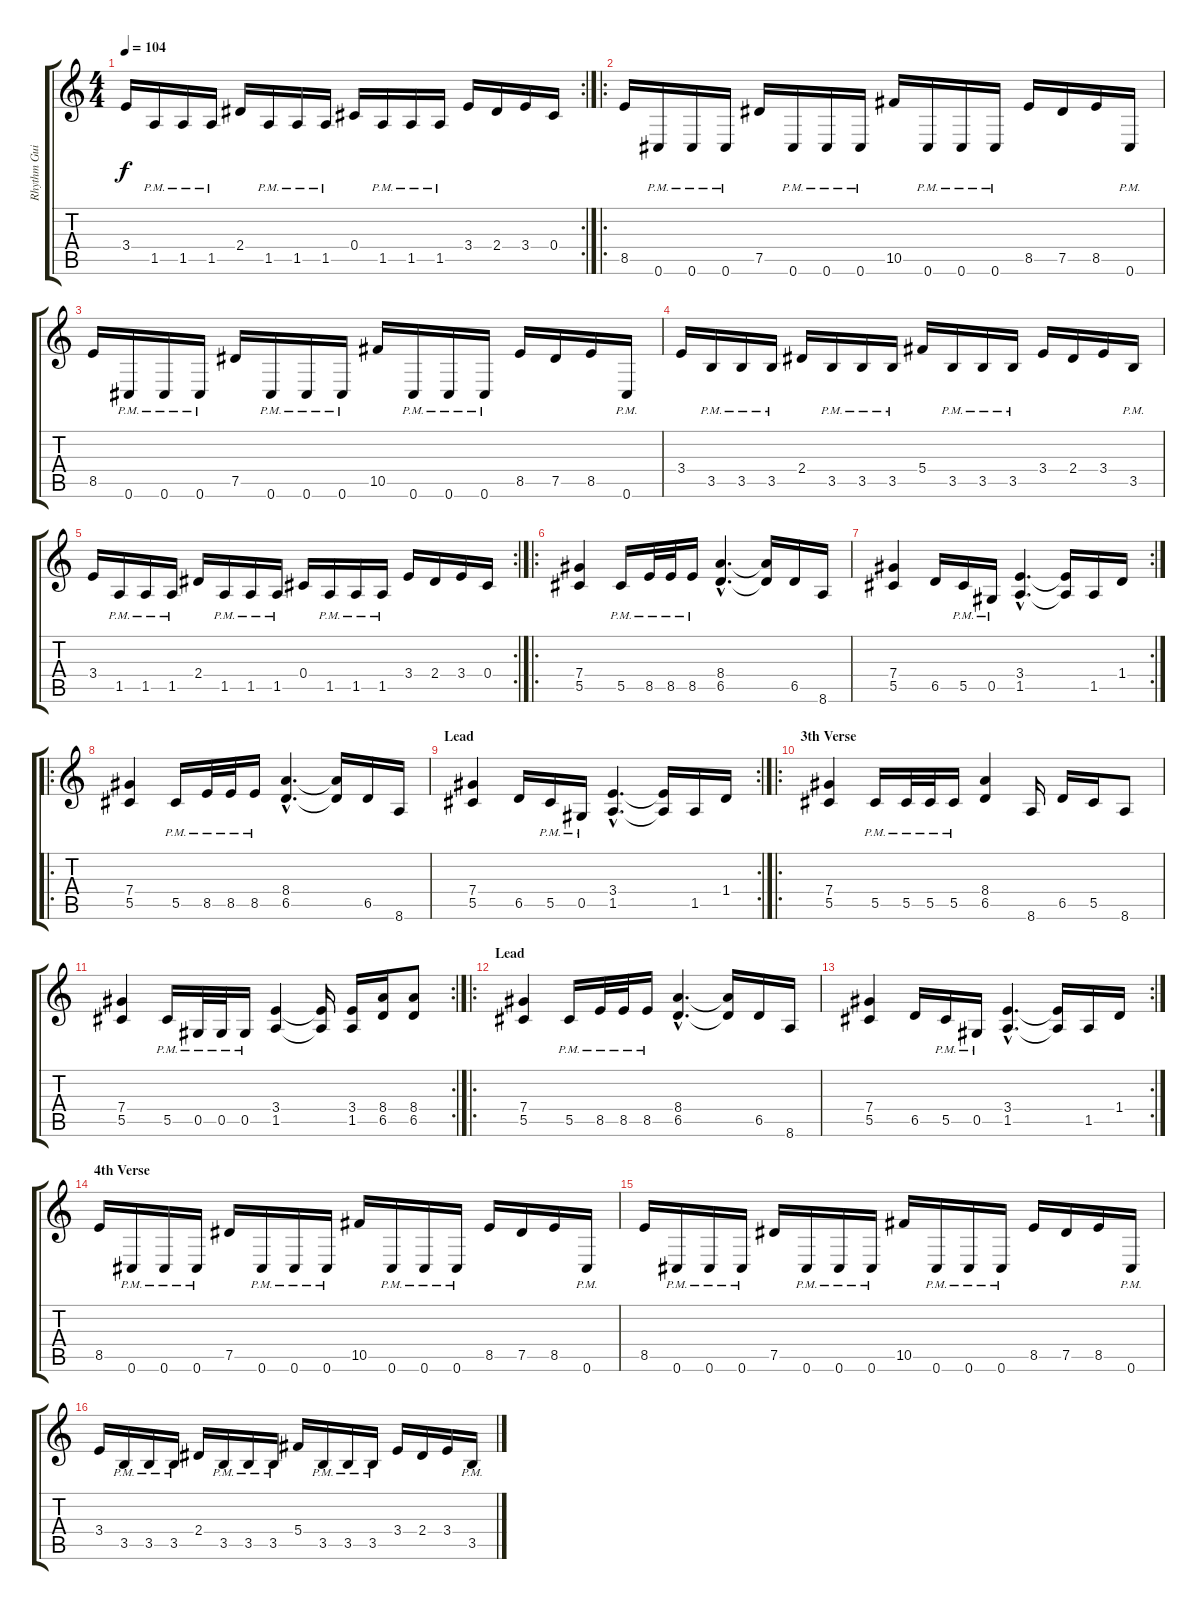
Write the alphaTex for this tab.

\track ("Rhythm Guitar" "Rhythm Gui") {instrument distortionguitar}
\staff {score tabs}
\tuning (Eb4 Bb3 Gb3 Db3 Ab2 Db2) {hide}
\rc 2
\ts (4 4)
\tempo 104
\clef g2
\ks c
3.4.16{dy f} 1.5{pm}.16 1.5{pm}.16 1.5{pm}.16 2.4.16 1.5{pm}.16 1.5{pm}.16 1.5{pm}.16 0.4.16 1.5{pm}.16 1.5{pm}.16 1.5{pm}.16 3.4.16 2.4.16 3.4.16 0.4.16 |
\ro
8.5.16{balance 4} 0.6{pm}.16 0.6{pm}.16 0.6{pm}.16 7.5.16 0.6{pm}.16 0.6{pm}.16 0.6{pm}.16 10.5.16 0.6{pm}.16 0.6{pm}.16 0.6{pm}.16 8.5.16 7.5.16 8.5.16 0.6{pm}.16 |
8.5.16 0.6{pm}.16 0.6{pm}.16 0.6{pm}.16 7.5.16 0.6{pm}.16 0.6{pm}.16 0.6{pm}.16 10.5.16 0.6{pm}.16 0.6{pm}.16 0.6{pm}.16 8.5.16 7.5.16 8.5.16 0.6{pm}.16 |
3.4.16 3.5{pm}.16 3.5{pm}.16 3.5{pm}.16 2.4.16 3.5{pm}.16 3.5{pm}.16 3.5{pm}.16 5.4.16 3.5{pm}.16 3.5{pm}.16 3.5{pm}.16 3.4.16 2.4.16 3.4.16 3.5{pm}.16 |
\rc 2
3.4.16 1.5{pm}.16 1.5{pm}.16 1.5{pm}.16 2.4.16 1.5{pm}.16 1.5{pm}.16 1.5{pm}.16 0.4.16 1.5{pm}.16 1.5{pm}.16 1.5{pm}.16 3.4.16 2.4.16 3.4.16 0.4.16 |
\ro
(7.4 5.5).4{balance 6} 5.5{pm}.16 8.5{pm}.32 8.5{pm}.32 8.5{pm}.16 (8.4{hac} 6.5{hac}).4{d} (8.4{t} 6.5{t}).16 6.5.16 8.6.16 |
\rc 2
(7.4 5.5).4 6.5.16 5.5{pm}.16 0.5{pm}.16 (3.4{hac} 1.5{hac}).4{d} (3.4{t} 1.5{t}).16 1.5.16 1.4.16 |
\ro
(7.4 5.5).4{balance 6} 5.5{pm}.16 8.5{pm}.32 8.5{pm}.32 8.5{pm}.16 (8.4{hac} 6.5{hac}).4{d} (8.4{t} 6.5{t}).16 6.5.16 8.6.16 |
\rc 2
\section ("" "Lead")
(7.4 5.5).4 6.5.16 5.5{pm}.16 0.5{pm}.16 (3.4{hac} 1.5{hac}).4{d} (3.4{t} 1.5{t}).16 1.5.16 1.4.16 |
\ro
\section ("" "3th Verse")
(7.4 5.5).4 5.5{pm}.16 5.5{pm}.32 5.5{pm}.32 5.5{pm}.16 (8.4 6.5).4 8.6.16 6.5.16 5.5.16 8.6.8 |
\rc 2
(7.4 5.5).4 5.5{pm}.16 0.5{pm}.32 0.5{pm}.32 0.5{pm}.16 (3.4 1.5).4 (3.4{t} 1.5{t}).16 (3.4 1.5).16 (8.4 6.5).16 (8.4 6.5).8 |
\ro
\section ("" "Lead")
(7.4 5.5).4 5.5{pm}.16 8.5{pm}.32 8.5{pm}.32 8.5{pm}.16 (8.4{hac} 6.5{hac}).4{d} (8.4{t} 6.5{t}).16 6.5.16 8.6.16 |
\rc 2
(7.4 5.5).4 6.5.16 5.5{pm}.16 0.5{pm}.16 (3.4{hac} 1.5{hac}).4{d} (3.4{t} 1.5{t}).16 1.5.16 1.4.16 |
\section ("" "4th Verse")
8.5.16{balance 6} 0.6{pm}.16 0.6{pm}.16 0.6{pm}.16 7.5.16 0.6{pm}.16 0.6{pm}.16 0.6{pm}.16 10.5.16 0.6{pm}.16 0.6{pm}.16 0.6{pm}.16 8.5.16 7.5.16 8.5.16 0.6{pm}.16 |
8.5.16 0.6{pm}.16 0.6{pm}.16 0.6{pm}.16 7.5.16 0.6{pm}.16 0.6{pm}.16 0.6{pm}.16 10.5.16 0.6{pm}.16 0.6{pm}.16 0.6{pm}.16 8.5.16 7.5.16 8.5.16 0.6{pm}.16 |
3.4.16 3.5{pm}.16 3.5{pm}.16 3.5{pm}.16 2.4.16 3.5{pm}.16 3.5{pm}.16 3.5{pm}.16 5.4.16 3.5{pm}.16 3.5{pm}.16 3.5{pm}.16 3.4.16 2.4.16 3.4.16 3.5{pm}.16
